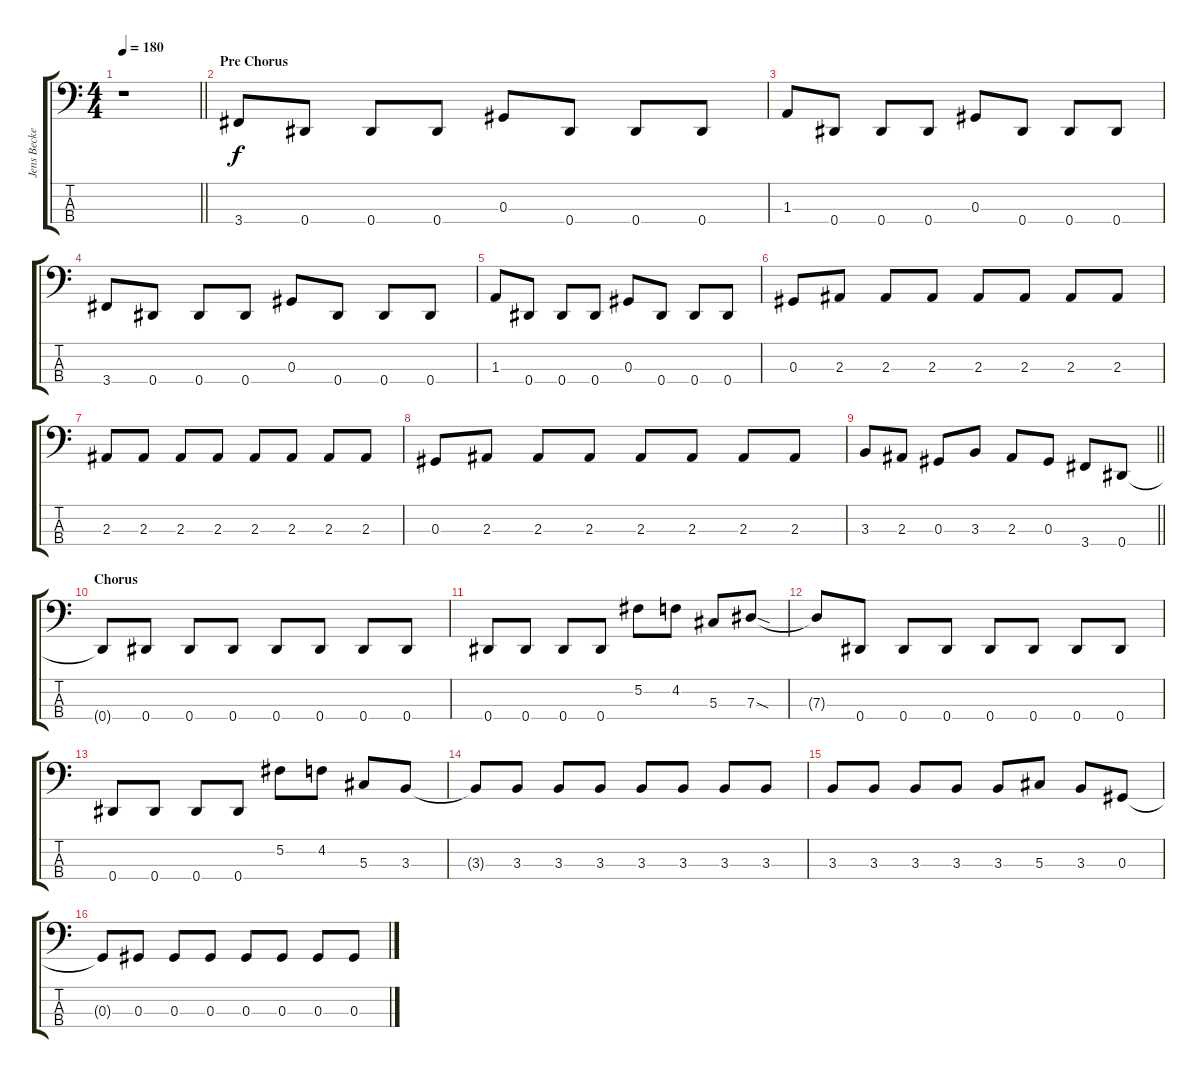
\track ("Jens Becker" "Jens Becke") {instrument electricbasspick}
\staff {score tabs}
\tuning (Gb2 Db2 Ab1 Eb1) {hide}
\ts (4 4)
\tempo 180
\clef f4
\barLineRight lightlight
\ks c
r.1{dy f} |
\section ("" "Pre Chorus")
3.4.8 0.4.8 0.4.8 0.4.8 0.3.8 0.4.8 0.4.8 0.4.8 |
1.3.8 0.4.8 0.4.8 0.4.8 0.3.8 0.4.8 0.4.8 0.4.8 |
3.4.8 0.4.8 0.4.8 0.4.8 0.3.8 0.4.8 0.4.8 0.4.8 |
1.3.8 0.4.8 0.4.8 0.4.8 0.3.8 0.4.8 0.4.8 0.4.8 |
0.3.8 2.3.8 2.3.8 2.3.8 2.3.8 2.3.8 2.3.8 2.3.8 |
2.3.8 2.3.8 2.3.8 2.3.8 2.3.8 2.3.8 2.3.8 2.3.8 |
0.3.8 2.3.8 2.3.8 2.3.8 2.3.8 2.3.8 2.3.8 2.3.8 |
\barLineRight lightlight
3.3.8 2.3.8 0.3.8 3.3.8 2.3.8 0.3.8 3.4.8 0.4.8 |
\section ("" "Chorus")
0.4{t}.8 0.4.8 0.4.8 0.4.8 0.4.8 0.4.8 0.4.8 0.4.8 |
0.4.8 0.4.8 0.4.8 0.4.8 5.2.8 4.2.8 5.3.8 7.3{sod}.8 |
7.3{t}.8 0.4.8 0.4.8 0.4.8 0.4.8 0.4.8 0.4.8 0.4.8 |
0.4.8 0.4.8 0.4.8 0.4.8 5.2.8 4.2.8 5.3.8 3.3.8 |
3.3{t}.8 3.3.8 3.3.8 3.3.8 3.3.8 3.3.8 3.3.8 3.3.8 |
3.3.8 3.3.8 3.3.8 3.3.8 3.3.8 5.3.8 3.3.8 0.3.8 |
0.3{t}.8 0.3.8 0.3.8 0.3.8 0.3.8 0.3.8 0.3.8 0.3.8
